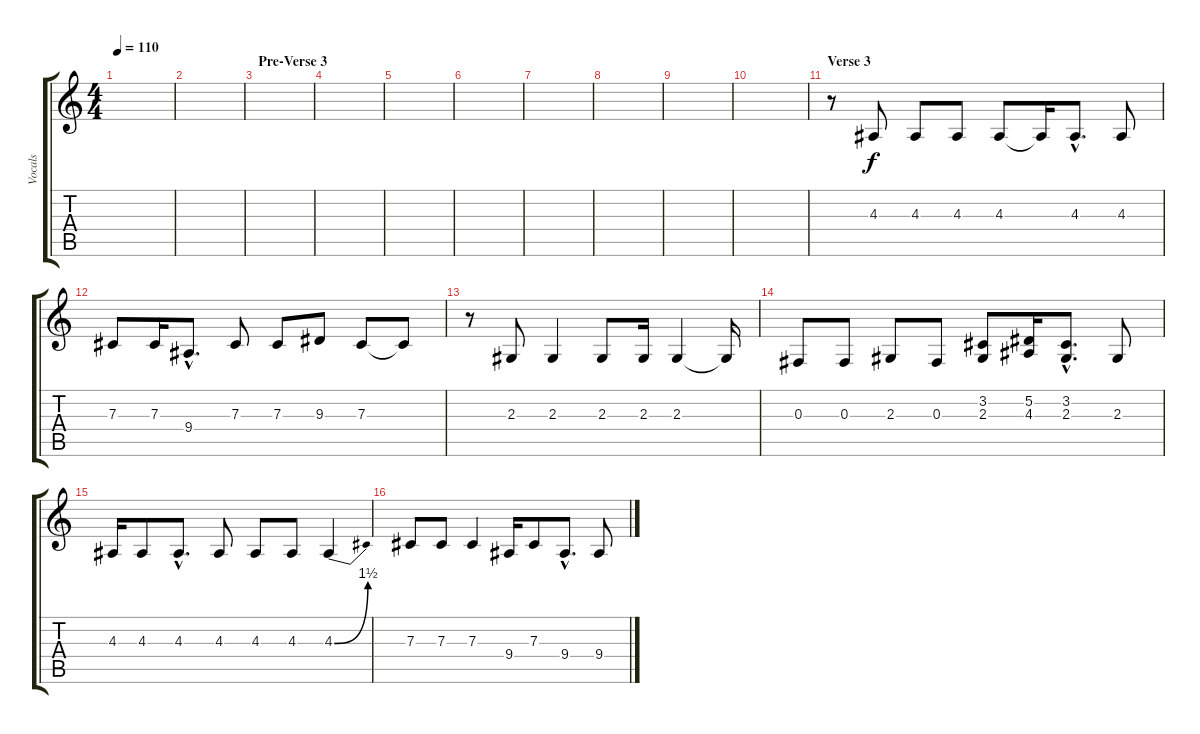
\track ("Vocals" "Vocals") {instrument lead1square}
\staff {score tabs}
\tuning (Eb4 Bb3 Gb3 Db3 Ab2 Eb2) {hide}
\ts (4 4)
\tempo 110
\clef g2
\ks c
|
|
\section ("" "Pre-Verse 3")
|
|
|
|
|
|
|
|
\section ("" "Verse 3")
r.8 4.3.8{dy f} 4.3.8 4.3.8 4.3.8 4.3{t}.16 4.3{hac}.8{d} 4.3.8 |
7.3.8 7.3.16 9.4{hac}.8{d} 7.3.8 7.3.8 9.3.8 7.3.8 7.3{t}.8 |
r.8 2.3.8 2.3.4 2.3.8 2.3.16 2.3.4 2.3{t}.16 |
0.3.8 0.3.8 2.3.8 0.3.8 (3.2 2.3).8 (5.2 4.3).16 (3.2{hac} 2.3{hac}).8{d} 2.3.8 |
4.3.16 4.3.8 4.3{hac}.8{d} 4.3.8 4.3.8 4.3.8 4.3{be (bend 0 0 60 6)}.4 |
7.3.8 7.3.8 7.3.4 9.4.16 7.3.8 9.4{hac}.8{d} 9.4.8
